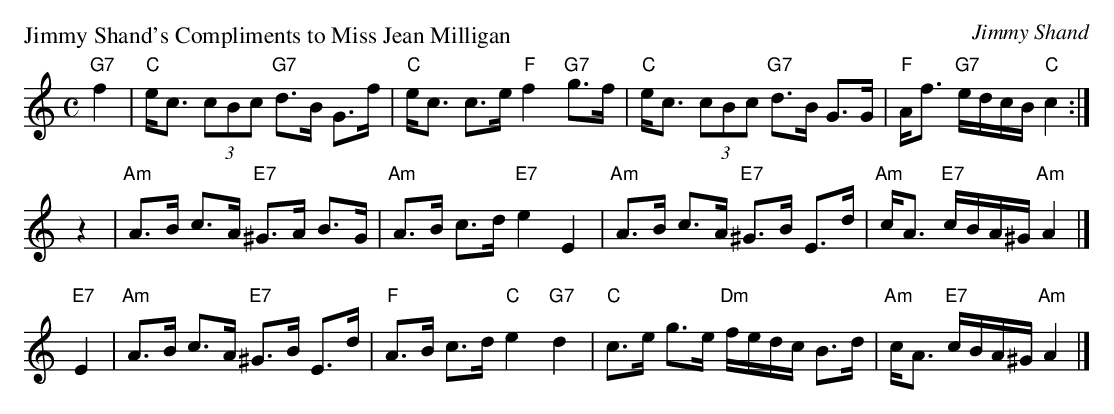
X:1
P: Jimmy Shand's Compliments to Miss Jean Milligan
C: Jimmy Shand
M: C
L: 1/16
K: C
"G7"f4 \
| "C"ec3 (3c2B2c2 "G7"d3B G3f | "C"ec3 c3e "F"f4 "G7"g3f \
| "C"ec3 (3c2B2c2 "G7"d3B G3G | "F"Af3 "G7"edcB "C"c4 :|
z4 \
| "Am"A3B c3A "E7"^G3A B3G | "Am"A3B c3d "E7"e4 E4 \
| "Am"A3B c3A "E7"^G3B E3d | "Am"cA3 "E7"cBA^G "Am"A4 |]
"E7"E4 \
| "Am"A3B c3A "E7"^G3B E3d | "F"A3B c3d "C"e4 "G7"d4 \
| "C"c3e g3e "Dm"fedc B3d | "Am"cA3 "E7"cBA^G "Am"A4 |]
